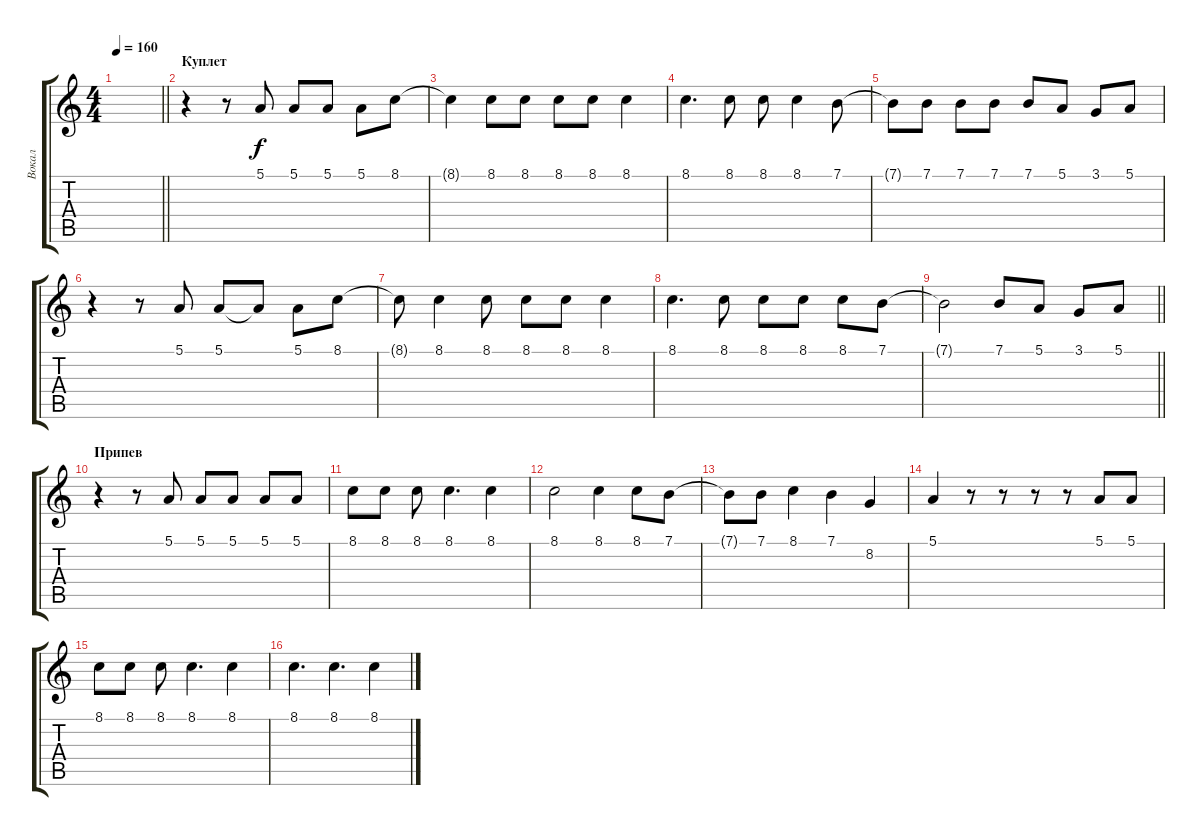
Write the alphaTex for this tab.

\track ("Вокал" "Вокал") {instrument fx5brightness}
\staff {score tabs}
\tuning (E4 B3 G3 D3 A2 E2) {hide}
\ts (4 4)
\tempo 160
\clef g2
\barLineRight lightlight
\ks c
|
\section ("" "Куплет")
r.4 r.8 5.1.8 5.1.8 5.1.8 5.1.8 8.1.8 |
8.1{t}.4 8.1.8 8.1.8 8.1.8 8.1.8 8.1.4 |
8.1.4{d} 8.1.8 8.1.8 8.1.4 7.1.8 |
7.1{t}.8 7.1.8 7.1.8 7.1.8 7.1.8 5.1.8 3.1.8 5.1.8 |
r.4 r.8 5.1.8 5.1.8 5.1{t}.8 5.1.8 8.1.8 |
8.1{t}.8 8.1.4 8.1.8 8.1.8 8.1.8 8.1.4 |
8.1.4{d} 8.1.8 8.1.8 8.1.8 8.1.8 7.1.8 |
\barLineRight lightlight
7.1{t}.2 7.1.8 5.1.8 3.1.8 5.1.8 |
\section ("" "Припев")
r.4 r.8 5.1.8 5.1.8 5.1.8 5.1.8 5.1.8 |
8.1.8 8.1.8 8.1.8 8.1.4{d} 8.1.4 |
8.1.2 8.1.4 8.1.8 7.1.8 |
7.1{t}.8 7.1.8 8.1.4 7.1.4 8.2.4 |
5.1.4 r.8 r.8 r.8 r.8 5.1.8 5.1.8 |
8.1.8 8.1.8 8.1.8 8.1.4{d} 8.1.4 |
8.1.4{d} 8.1.4{d} 8.1.4
